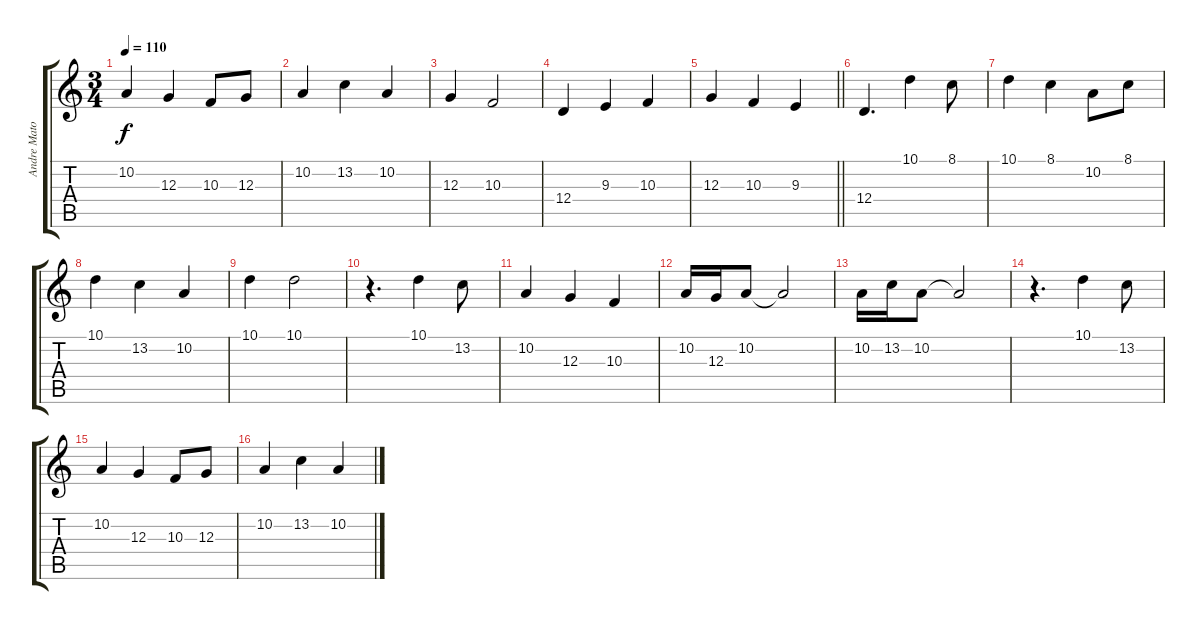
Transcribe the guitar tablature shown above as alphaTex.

\track ("Andre Matos" "Andre Mato") {instrument lead6voice}
\staff {score tabs}
\tuning (E4 B3 G3 D3 A2 E2) {hide}
\ts (3 4)
\tempo 110
\clef g2
\ks c
10.2.4{dy f} 12.3.4 10.3.8 12.3.8 |
10.2.4 13.2.4 10.2.4 |
12.3.4 10.3.2 |
12.4.4 9.3.4 10.3.4 |
\barLineRight lightlight
12.3.4 10.3.4 9.3.4 |
12.4.4{d} 10.1.4 8.1.8 |
10.1.4 8.1.4 10.2.8 8.1.8 |
10.1.4 13.2.4 10.2.4 |
10.1.4 10.1.2 |
r.4{d} 10.1.4 13.2.8 |
10.2.4 12.3.4 10.3.4 |
10.2.16 12.3.16 10.2.8 10.2{t}.2 |
10.2.16 13.2.16 10.2.8 10.2{t}.2 |
r.4{d} 10.1.4 13.2.8 |
10.2.4 12.3.4 10.3.8 12.3.8 |
10.2.4 13.2.4 10.2.4
